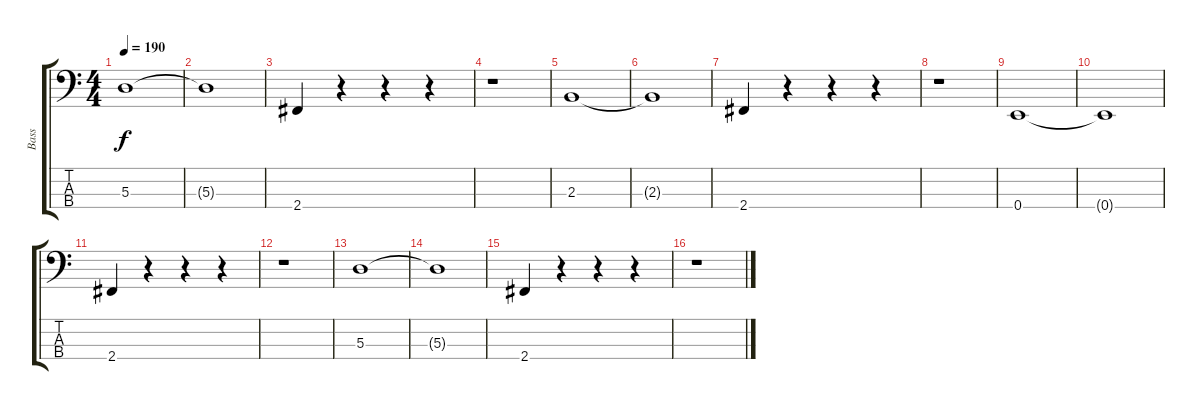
\track ("Bass" "Bass") {instrument electricbasspick}
\staff {score tabs}
\tuning (G2 D2 A1 E1) {hide}
\ts (4 4)
\tempo 190
\clef f4
\ks c
5.3.1{dy f} |
5.3{t}.1 |
2.4.4 r.4 r.4 r.4 |
r.1 |
2.3.1 |
2.3{t}.1 |
2.4.4 r.4 r.4 r.4 |
r.1 |
0.4.1 |
0.4{t}.1 |
2.4.4 r.4 r.4 r.4 |
r.1 |
5.3.1 |
5.3{t}.1 |
2.4.4 r.4 r.4 r.4 |
r.1
